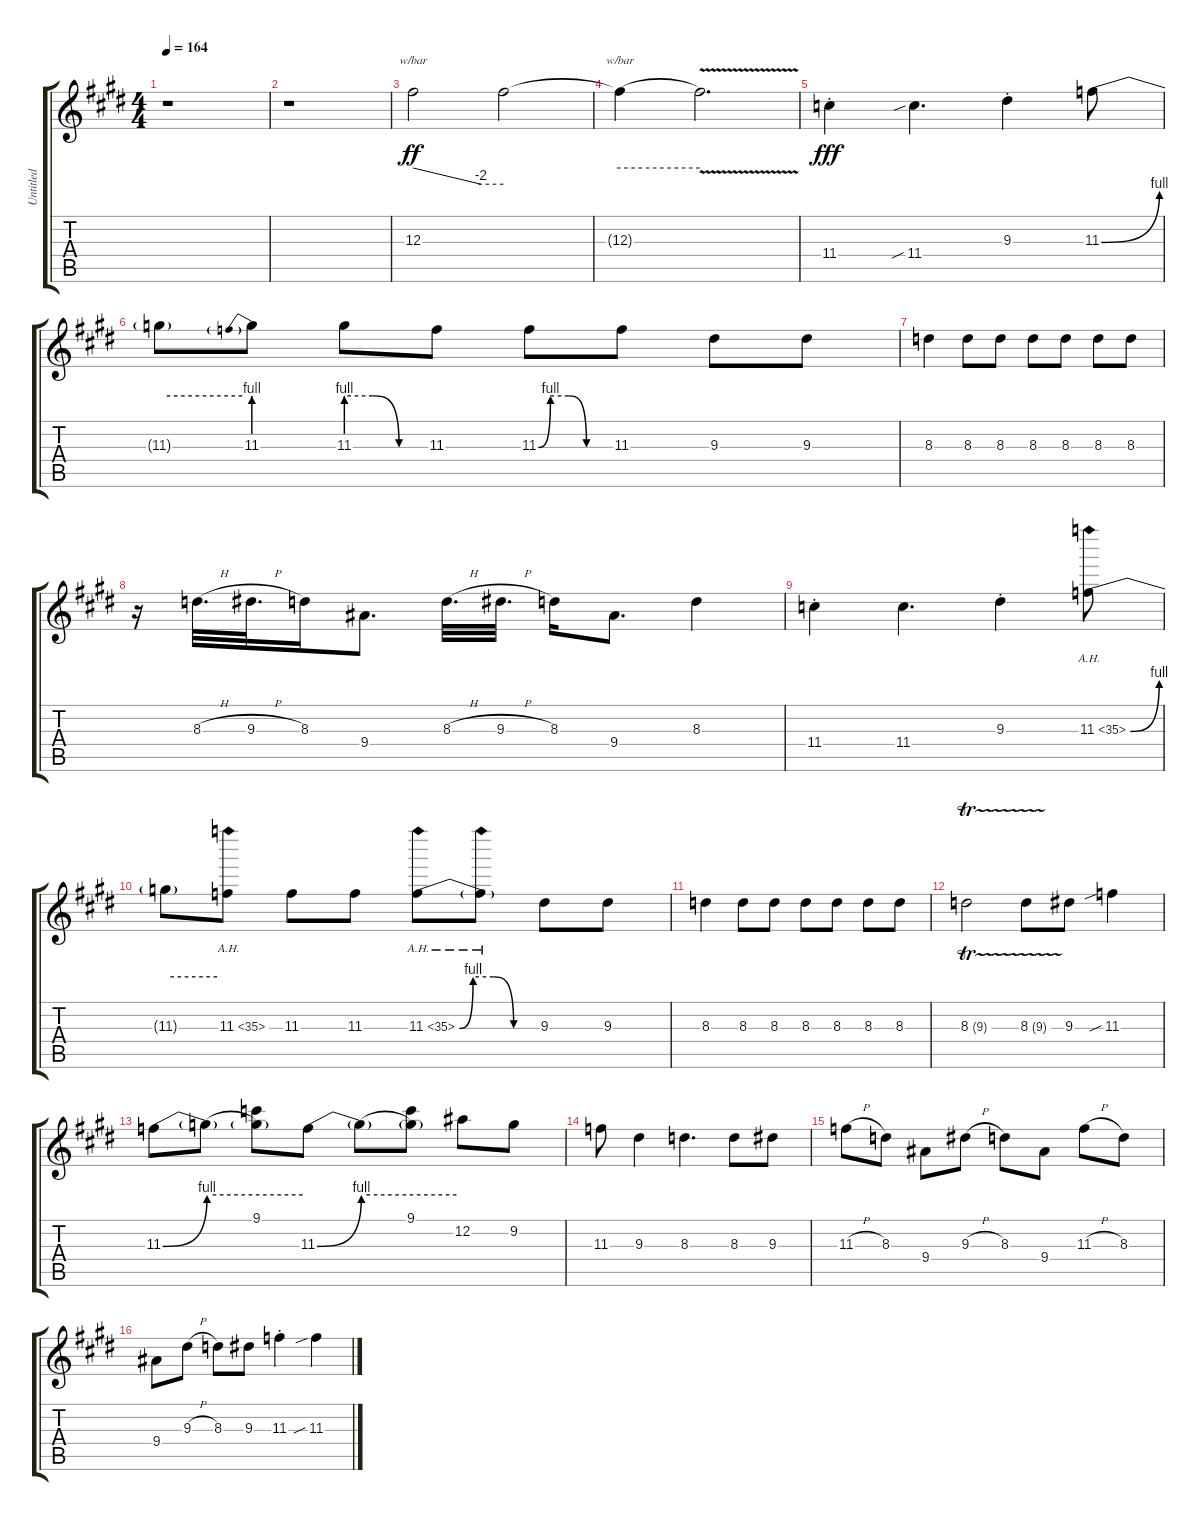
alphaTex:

\track ("Untitled" "Untitled") {instrument distortionguitar}
\staff {score tabs}
\tuning (Eb4 Bb3 Gb3 Db3 Ab2 Eb2) {hide}
\ts (4 4)
\tempo 164
\clef g2
\ks c#minor
r.1{dy f} |
r.1 |
12.3.2{tbe (custom default 0 0 45 -8 60 -8) dy ff} 12.3{t}.2 |
12.3{t}.4{tbe (hold default 0 0 60 0)} 12.3{v t}.2{d} |
11.4{st}.4{dy fff} 11.4{sib}.4{d} 9.3{st}.4 11.3{be (bend 0 0 60 4)}.8 |
11.3{be (hold 0 4 60 4) t}.8 11.3{be (prebend 0 4 60 4)}.8 11.3{be (custom 0 4 20 4 40 0 60 0)}.8 11.3.8 11.3{be (custom 0 0 10 4 25 4 40 0 60 0)}.8 11.3.8 9.3.8 9.3.8 |
8.3.4 8.3.8 8.3.8 8.3.8 8.3.8 8.3.8 8.3.8 |
r.16 8.3{h}.32{d} 9.3{h}.32{d} 8.3.16 9.4.8{d} 8.3{h}.32{d} 9.3{h}.32{d} 8.3.16 9.4.8{d} 8.3.4 |
11.4{st}.4 11.4.4{d} 9.3{st}.4 11.3{be (bend 0 0 60 4) ah 24}.8 |
11.3{be (hold 0 4 60 4) t}.8 11.3{ah 24}.8 11.3.8 11.3.8 11.3{be (custom 0 0 10 4 25 4 40 0 60 0) ah 24}.8 11.3{ah 24 t}.8 9.3.8 9.3.8 |
8.3.4 8.3.8 8.3.8 8.3.8 8.3.8 8.3.8 8.3.8 |
8.3{tr (9 32)}.2 8.3{tr (9 32)}.8 9.3.8 11.3{sib}.4 |
11.3{be (bend 0 0 60 4)}.8 11.3{be (hold 0 4 60 4) t}.8 (9.1 11.3{t}).8 11.3{be (bend 0 0 60 4)}.8 11.3{be (hold 0 4 60 4) t}.8 (9.1 11.3{t}).8 12.2.8 9.2.8 |
11.3.8 9.3.4 8.3.4{d} 8.3.8 9.3.8 |
11.3{h}.8 8.3.8 9.4.8 9.3{h}.8 8.3.8 9.4.8 11.3{h}.8 8.3.8 |
9.4.8 9.3{h}.8 8.3.8 9.3.8 11.3{st}.4 11.3{sib}.4
